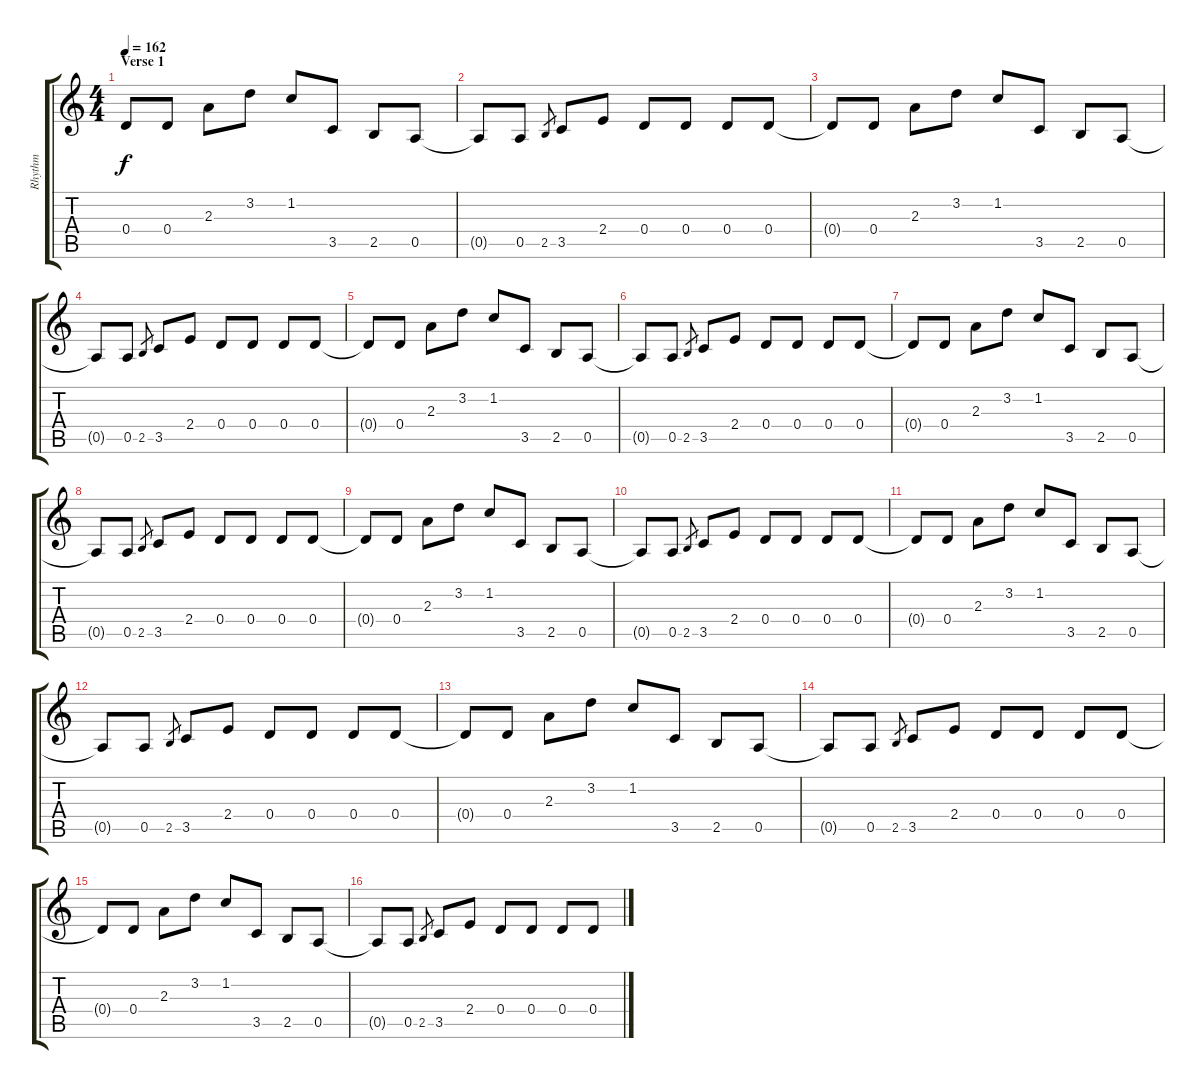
\track ("Rhythm" "Rhythm") {instrument electricguitarclean}
\staff {score tabs}
\tuning (E4 B3 G3 D3 A2 E2) {hide}
\ts (4 4)
\section ("" "Verse 1")
\tempo 162
\clef g2
\ks c
0.4{t}.8{dy f} 0.4.8 2.3.8 3.2.8 1.2.8 3.5.8 2.5.8 0.5.8 |
0.5{t}.8 0.5.8 2.5.8{gr} 3.5.8 2.4.8 0.4.8 0.4.8 0.4.8 0.4.8 |
0.4{t}.8 0.4.8 2.3.8 3.2.8 1.2.8 3.5.8 2.5.8 0.5.8 |
0.5{t}.8 0.5.8 2.5.8{gr} 3.5.8 2.4.8 0.4.8 0.4.8 0.4.8 0.4.8 |
0.4{t}.8 0.4.8 2.3.8 3.2.8 1.2.8 3.5.8 2.5.8 0.5.8 |
0.5{t}.8 0.5.8 2.5.8{gr} 3.5.8 2.4.8 0.4.8 0.4.8 0.4.8 0.4.8 |
0.4{t}.8 0.4.8 2.3.8 3.2.8 1.2.8 3.5.8 2.5.8 0.5.8 |
0.5{t}.8 0.5.8 2.5.8{gr} 3.5.8 2.4.8 0.4.8 0.4.8 0.4.8 0.4.8 |
0.4{t}.8 0.4.8 2.3.8 3.2.8 1.2.8 3.5.8 2.5.8 0.5.8 |
0.5{t}.8 0.5.8 2.5.8{gr} 3.5.8 2.4.8 0.4.8 0.4.8 0.4.8 0.4.8 |
0.4{t}.8 0.4.8 2.3.8 3.2.8 1.2.8 3.5.8 2.5.8 0.5.8 |
0.5{t}.8 0.5.8 2.5.8{gr} 3.5.8 2.4.8 0.4.8 0.4.8 0.4.8 0.4.8 |
0.4{t}.8 0.4.8 2.3.8 3.2.8 1.2.8 3.5.8 2.5.8 0.5.8 |
0.5{t}.8 0.5.8 2.5.8{gr} 3.5.8 2.4.8 0.4.8 0.4.8 0.4.8 0.4.8 |
0.4{t}.8 0.4.8 2.3.8 3.2.8 1.2.8 3.5.8 2.5.8 0.5.8 |
0.5{t}.8 0.5.8 2.5.8{gr} 3.5.8 2.4.8 0.4.8 0.4.8 0.4.8 0.4.8
